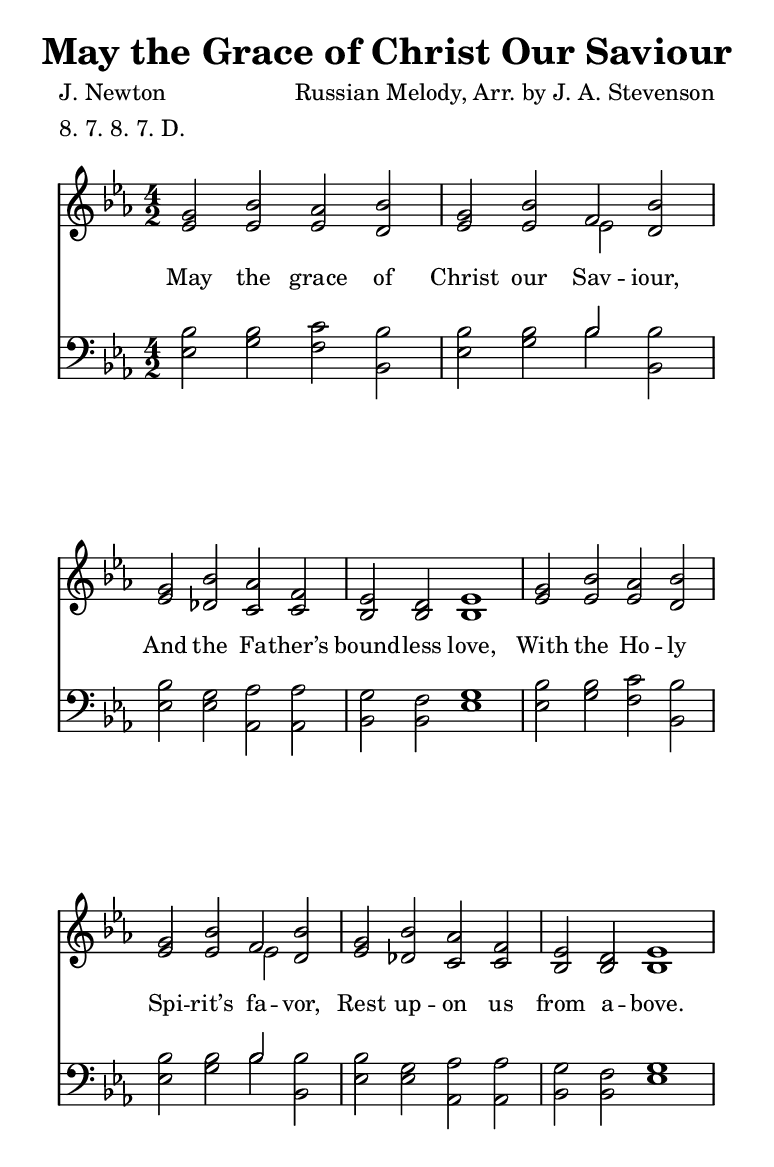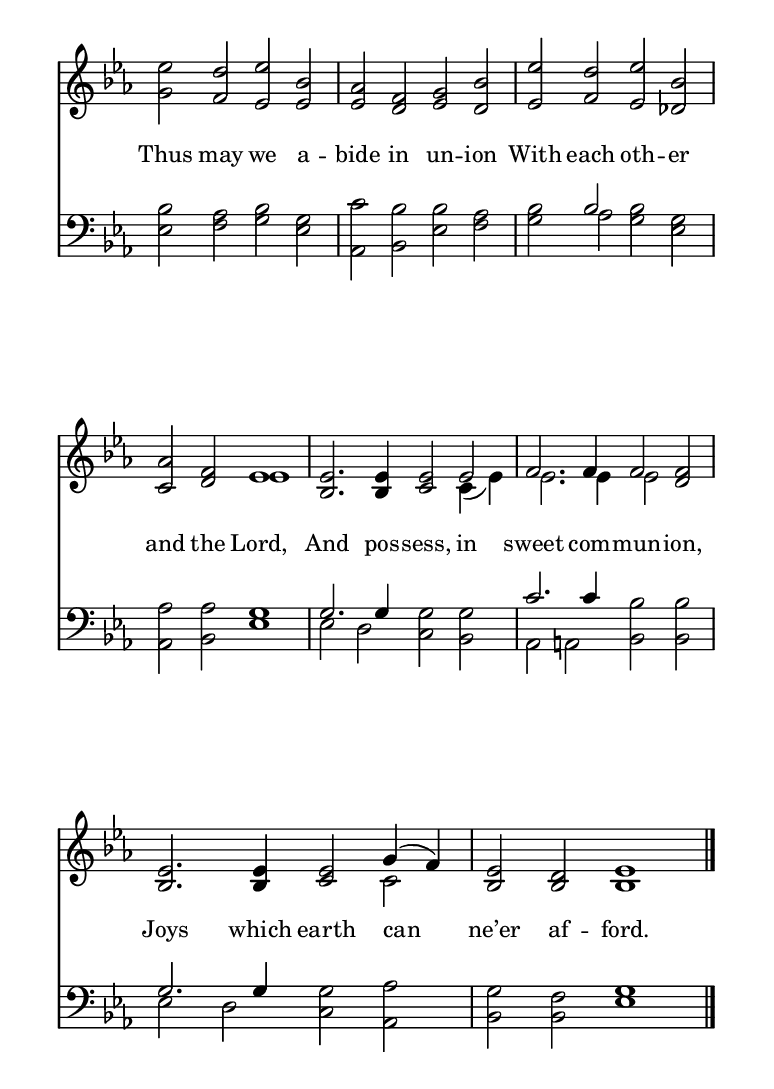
\include "common/global.ily"
\paper {
  \include "common/paper.ily"
  ragged-last-bottom = ##t
  system-system-spacing.padding = 11
}

\header{
  hymnnumber = "145"
  title = "May the Grace of Christ Our Saviour"
  tunename = "Vesper Hymn"
  meter = "8. 7. 8. 7. D."
  poet = "J. Newton"
  composer = "Russian Melody, Arr. by J. A. Stevenson"
  %copyright = ""
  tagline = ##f
}

% for fermata in MIDI
ta = { \tempo 2=80 }
tb = { \tempo 2=40 }

global = {
  \include "common/overrides.ily"
  \override Staff.TimeSignature.style = #'numbered
  \time 4/2
  \override Score.MetronomeMark.transparent = ##t % hide all fermata changes too
  \ta
  \key ees \major
  \autoBeamOff
}

notesSoprano = {
\global
\relative c'' {

g2 bes aes bes | g bes f bes 
g2 bes aes f | ees d ees1
g2 bes aes bes | g bes f bes 
g2 bes aes f | ees d ees1

ees'2 d ees bes | aes f g bes
ees2 d ees bes | aes f ees1
ees2. ees4 ees2 ees | f2. f4 f2 f
ees2. ees4 ees2 g4( f) | ees2 d ees1

\bar "|."

}
}

notesAlto = {
\global
\relative e' {

ees2 ees ees d | ees ees ees d
ees2 des c c | bes bes bes1
ees2 ees ees d | ees ees ees d
ees2 des c c | bes bes bes1

g'2 f ees ees | ees d ees d
ees2 f ees des | c d ees1
bes2. bes4 c2 c4( ees) | ees2. ees4 ees2 d
bes2. bes4 c2 c | bes bes bes1

}
}

notesTenor = {
\global
\relative a {

bes2 bes c bes | bes bes bes bes
bes2 g aes aes | g f g1
bes2 bes c bes | bes bes bes bes
bes2 g aes aes | g f g1

bes2 aes bes g | c bes bes aes
bes2 bes bes g | aes aes g1
g2. g4 g2 g | c2. c4 bes2 bes
g2. g4 g2 aes | g f g1

}
}

notesBass = {
\global
\relative f {

ees2 g f bes, | ees g bes bes,
ees2 ees aes, aes | bes bes ees1
ees2 g f bes, | ees g bes bes,
ees2 ees aes, aes | bes bes ees1

ees2 f g ees | aes, bes ees f
g2 aes g ees | aes, bes ees1
ees2 d c bes | aes a bes bes
ees d c aes | bes bes ees1


}
}

wordsA = \lyricmode {

May the grace of Christ our Sav -- iour,
And the Fa -- ther’s bound -- less love,
With the Ho -- ly Spi -- rit’s fa -- vor,
Rest up -- on us from a -- bove.
Thus may we a -- bide in un -- ion
With each oth -- er and the Lord,
And pos -- sess, in sweet com -- mun -- ion,
Joys which earth can ne’er af -- ford.

}

\score {
  \context ChoirStaff <<
    \context Staff = upper <<
      \set Staff.autoBeaming = ##f
      \set ChoirStaff.systemStartDelimiter = #'SystemStartBar
      \set ChoirStaff.printPartCombineTexts = ##f
      \partcombine #'(2 . 9) \notesSoprano \notesAlto
      \context NullVoice = sopranos { \voiceOne << \notesSoprano >> }
      \context NullVoice = altos { \voiceTwo << \notesAlto >> }
      \context Lyrics = one   \lyricsto sopranos \wordsA
    >>
    \context Staff = men <<
      \set Staff.autoBeaming = ##f
      \clef bass
      \set ChoirStaff.printPartCombineTexts = ##f
      \partcombine #'(2 . 9) \notesTenor \notesBass
      \context NullVoice = tenors { \voiceOne << \notesTenor >> }
      \context NullVoice = basses { \voiceTwo << \notesBass >> }
    >>
  >>
  \layout {
    \include "common/layout.ily"
  }
  \midi{
    \include "common/midi.ily"
  }
}

\version "2.19.49"  % necessary for upgrading to future LilyPond versions.

% vi:set et ts=2 sw=2 ai nocindent syntax=lilypond:
